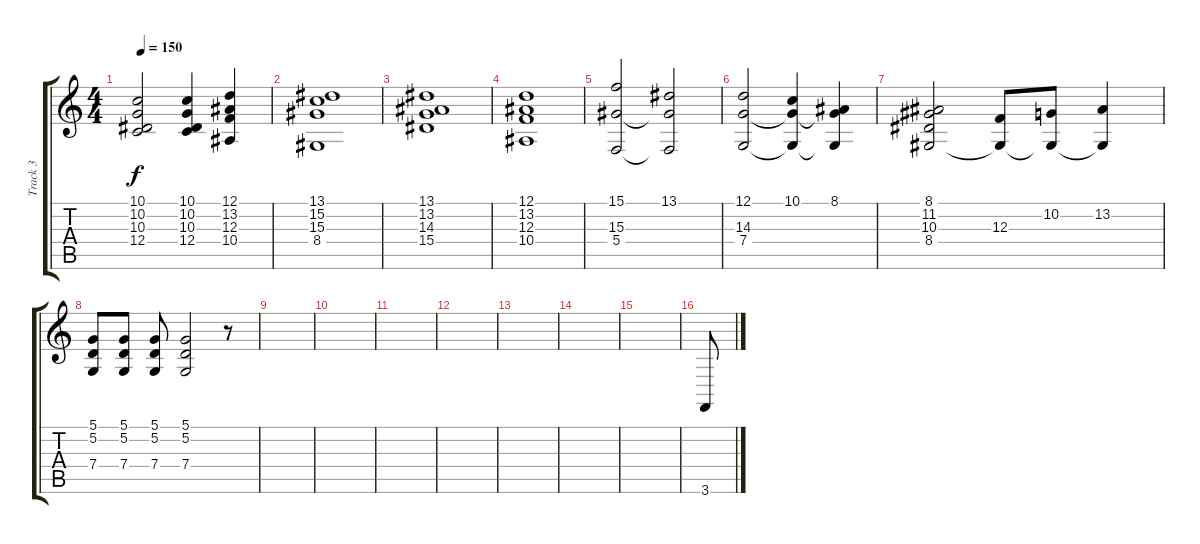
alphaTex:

\track ("Track 3" "Track 3") {instrument brightacousticpiano}
\staff {score tabs}
\tuning (D4 A3 F3 C3 G2 D2) {hide}
\ts (4 4)
\tempo 150
\clef g2
\ks c
(10.1 10.2 10.3 12.4).2{dy f} (10.1 10.2 10.3 12.4).4 (12.1 13.2 12.3 10.4).4 |
(13.1 15.2 15.3 8.4).1 |
(13.1 13.2 14.3 15.4).1 |
(12.1 13.2 12.3 10.4).1 |
(15.1 15.3 5.4).2 (13.1 15.3{t} 5.4{t}).2 |
(12.1 14.3 7.4).2 (10.1 14.3{t} 7.4{t}).4 (8.1 14.3{t} 7.4{t}).4 |
(8.1 11.2 10.3 8.4).2 (12.3 8.4{t}).8 (10.2 8.4{t}).8 (13.2 8.4{t}).4 |
(5.1 5.2 7.4).8 (5.1 5.2 7.4).8 (5.1 5.2 7.4).8 (5.1 5.2 7.4).2 r.8 |
|
|
|
|
|
|
|
3.6.8
